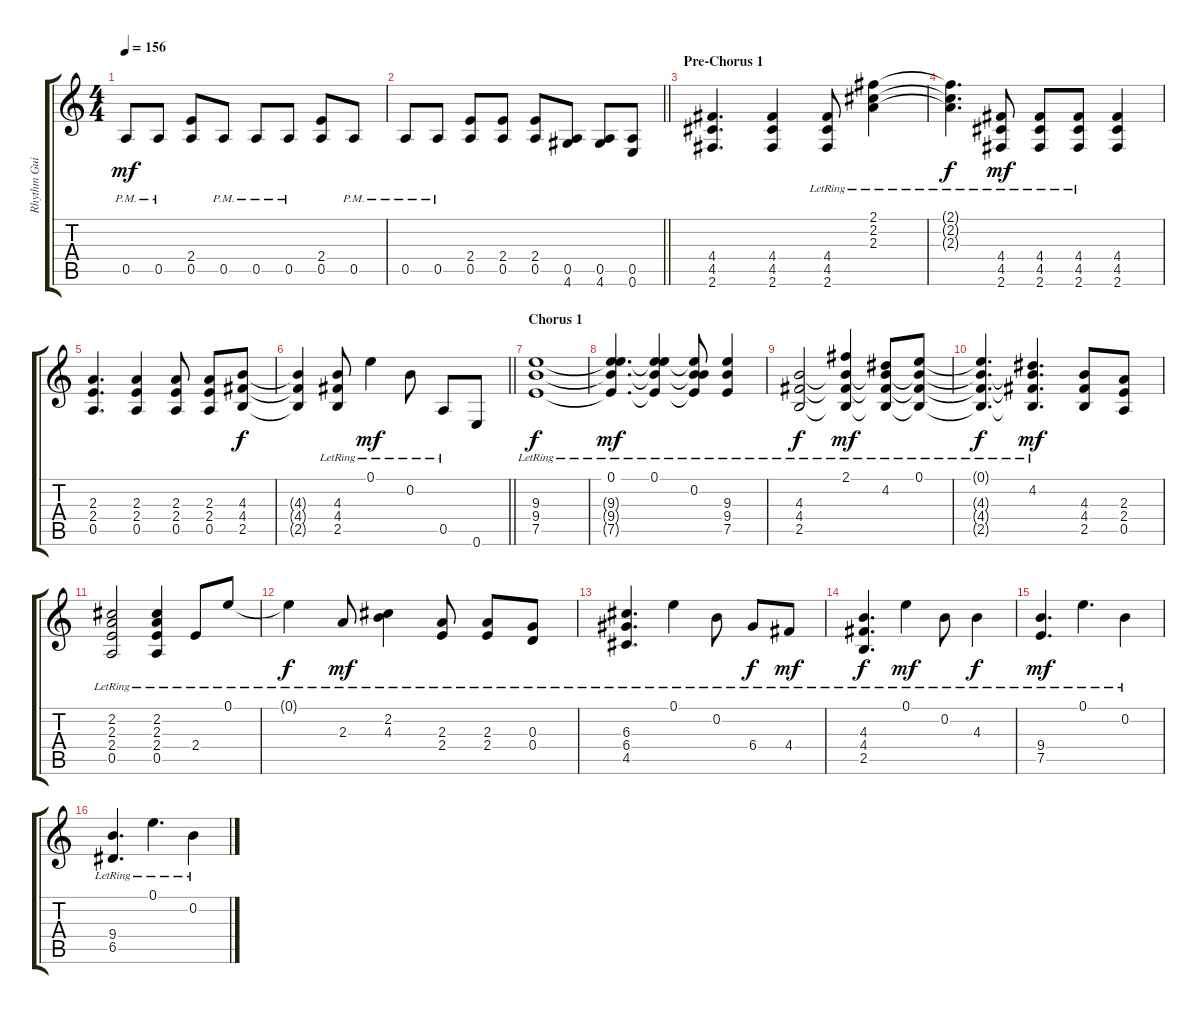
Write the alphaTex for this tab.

\track ("Rhythm Guitar 1" "Rhythm Gui") {instrument distortionguitar}
\staff {score tabs}
\tuning (E4 B3 G3 D3 A2 E2) {hide}
\ts (4 4)
\tempo 156
\clef g2
\ks c
0.5{pm}.8{dy mf} 0.5{pm}.8 (2.4 0.5).8 0.5{pm}.8 0.5{pm}.8 0.5{pm}.8 (2.4 0.5).8 0.5{pm}.8 |
\barLineRight lightlight
0.5{pm}.8 0.5{pm}.8 (2.4 0.5).8 (2.4 0.5).8 (2.4 0.5).8 (0.5 4.6).8 (0.5 4.6).8 (0.5 0.6).8 |
\section ("" "Pre-Chorus 1")
(4.4 4.5 2.6).4{d} (4.4 4.5 2.6).4 (4.4{lr} 4.5{lr} 2.6{lr}).8 (2.1{lr} 2.2{lr} 2.3{lr}).4 |
(2.1{lr t} 2.2{lr t} 2.3{lr t}).4{d dy f} (4.4{lr} 4.5{lr} 2.6{lr}).8{dy mf} (4.4{lr} 4.5{lr} 2.6{lr}).8 (4.4{lr} 4.5{lr} 2.6{lr}).8 (4.4 4.5 2.6).4 |
(2.3 2.4 0.5).4{d} (2.3 2.4 0.5).4 (2.3 2.4 0.5).8 (2.3 2.4 0.5).8 (4.3 4.4 2.5).8{dy f} |
\barLineRight lightlight
(4.3{t} 4.4{t} 2.5{t}).4 (4.3{lr} 4.4{lr} 2.5{lr}).8 0.1{lr}.4{dy mf} 0.2{lr}.8 0.5{lr}.8 0.6.8 |
\section ("" "Chorus 1")
(9.3{lr} 9.4{lr} 7.5{lr}).1{dy f} |
(0.1{lr} 9.3{lr t} 9.4{lr t} 7.5{lr t}).4{d dy mf} (0.1{lr} 9.3{t} 9.4{t} 7.5{t}).4 (0.2{lr} 9.3{t} 9.4{t} 7.5{t}).8 (9.3{lr} 9.4{lr} 7.5{lr}).4 |
(4.3{lr} 4.4{lr} 2.5{lr}).2{dy f} (2.1{lr} 4.3{lr t} 4.4{lr t} 2.5{lr t}).4{dy mf} (4.2{lr} 4.3{t} 4.4{t} 2.5{t}).8 (0.1{lr} 4.3{t} 4.4{t} 2.5{t}).8 |
(0.1{lr t} 4.3{t} 4.4{t} 2.5{t}).4{d dy f} (4.2{lr} 4.3{t} 4.4{t} 2.5{t}).4{d dy mf} (4.3 4.4 2.5).8 (2.3 2.4 0.5).8 |
(2.2{lr} 2.3{lr} 2.4{lr} 0.5{lr}).2 (2.2{lr} 2.3{lr} 2.4{lr} 0.5{lr}).4 2.4{lr}.8 0.1{lr}.8 |
0.1{lr t}.4{dy f} 2.3{lr}.8{dy mf} (2.2{lr} 4.3{lr}).4 (2.3{lr} 2.4{lr}).8 (2.3{lr} 2.4{lr}).8 (0.3{lr} 0.4{lr}).8 |
(6.3{lr} 6.4{lr} 4.5{lr}).4{d} 0.1{lr}.4 0.2{lr}.8 6.4{lr}.8{dy f} 4.4{lr}.8{dy mf} |
(4.3{lr} 4.4{lr} 2.5{lr}).4{d dy f} 0.1{lr}.4{dy mf} 0.2{lr}.8 4.3{lr}.4{dy f} |
(9.4{lr} 7.5{lr}).4{d dy mf} 0.1{lr}.4{d} 0.2{lr}.4 |
(9.4{lr} 6.5{lr}).4{d} 0.1{lr}.4{d} 0.2{lr}.4
